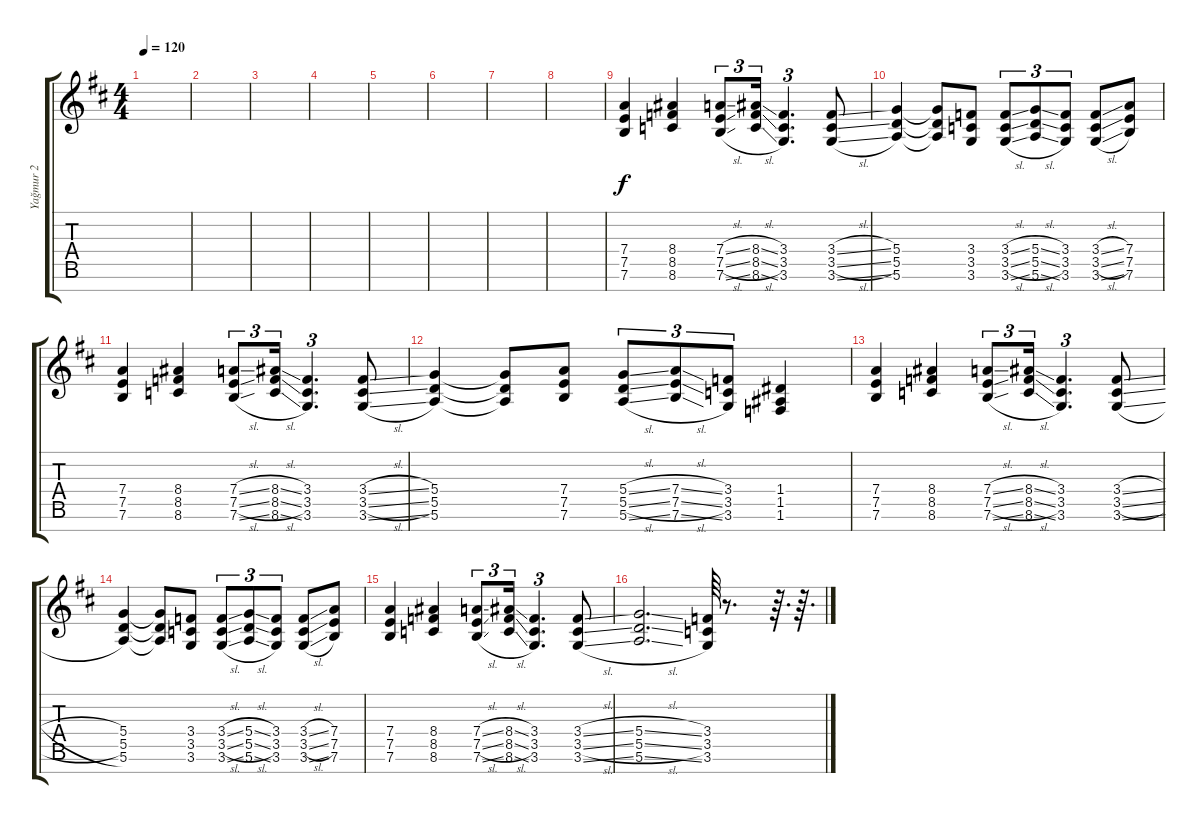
\track ("Yağmur 2" "Yağmur 2") {instrument distortionguitar}
\staff {score tabs}
\tuning (E4 B3 G3 D3 A2 E2 B1) {hide}
\ts (4 4)
\tempo 120
\clef g2
\ks d
|
|
|
|
|
|
|
|
(7.4 7.5 7.6).4 (8.4 8.5 8.6).4 (7.4{sl} 7.5{sl} 7.6{sl}).8{tu (3 2)} (8.4{sl} 8.5{sl} 8.6{sl}).16{tu (3 2)} (3.4 3.5 3.6).4{d tu (3 2)} (3.4{sl} 3.5{sl} 3.6{sl}).8 |
(5.4 5.5 5.6).4 (5.4{t} 5.5{t} 5.6{t}).8 (3.4 3.5 3.6).8 (3.4{sl} 3.5{sl} 3.6{sl}).8{tu (3 2)} (5.4{sl} 5.5{sl} 5.6{sl}).8{tu (3 2)} (3.4 3.5 3.6).8{tu (3 2)} (3.4{sl} 3.5{sl} 3.6{sl}).8 (7.4 7.5 7.6).8 |
(7.4 7.5 7.6).4 (8.4 8.5 8.6).4 (7.4{sl} 7.5{sl} 7.6{sl}).8{tu (3 2)} (8.4{sl} 8.5{sl} 8.6{sl}).16{tu (3 2)} (3.4 3.5 3.6).4{d tu (3 2)} (3.4{sl} 3.5{sl} 3.6{sl}).8 |
(5.4 5.5 5.6).4 (5.4{t} 5.5{t} 5.6{t}).8 (7.4 7.5 7.6).8 (5.4{sl} 5.5{sl} 5.6{sl}).8{tu (3 2)} (7.4{sl} 7.5{sl} 7.6{sl}).8{tu (3 2)} (3.4 3.5 3.6).8{tu (3 2)} (1.4 1.5 1.6).4 |
(7.4 7.5 7.6).4 (8.4 8.5 8.6).4 (7.4{sl} 7.5{sl} 7.6{sl}).8{tu (3 2)} (8.4{sl} 8.5{sl} 8.6{sl}).16{tu (3 2)} (3.4 3.5 3.6).4{d tu (3 2)} (3.4{sl} 3.5{sl} 3.6{sl}).8 |
(5.4 5.5 5.6).4 (5.4{t} 5.5{t} 5.6{t}).8 (3.4 3.5 3.6).8 (3.4{sl} 3.5{sl} 3.6{sl}).8{tu (3 2)} (5.4{sl} 5.5{sl} 5.6{sl}).8{tu (3 2)} (3.4 3.5 3.6).8{tu (3 2)} (3.4{sl} 3.5{sl} 3.6{sl}).8 (7.4 7.5 7.6).8 |
(7.4 7.5 7.6).4 (8.4 8.5 8.6).4 (7.4{sl} 7.5{sl} 7.6{sl}).8{tu (3 2)} (8.4{sl} 8.5{sl} 8.6{sl}).16{tu (3 2)} (3.4 3.5 3.6).4{d tu (3 2)} (3.4{sl} 3.5{sl} 3.6{sl}).8 |
(5.4{sl} 5.5{sl} 5.6{sl}).2{d} (3.4 3.5 3.6).64 r.8{d} r.64{d} r.64{d}
